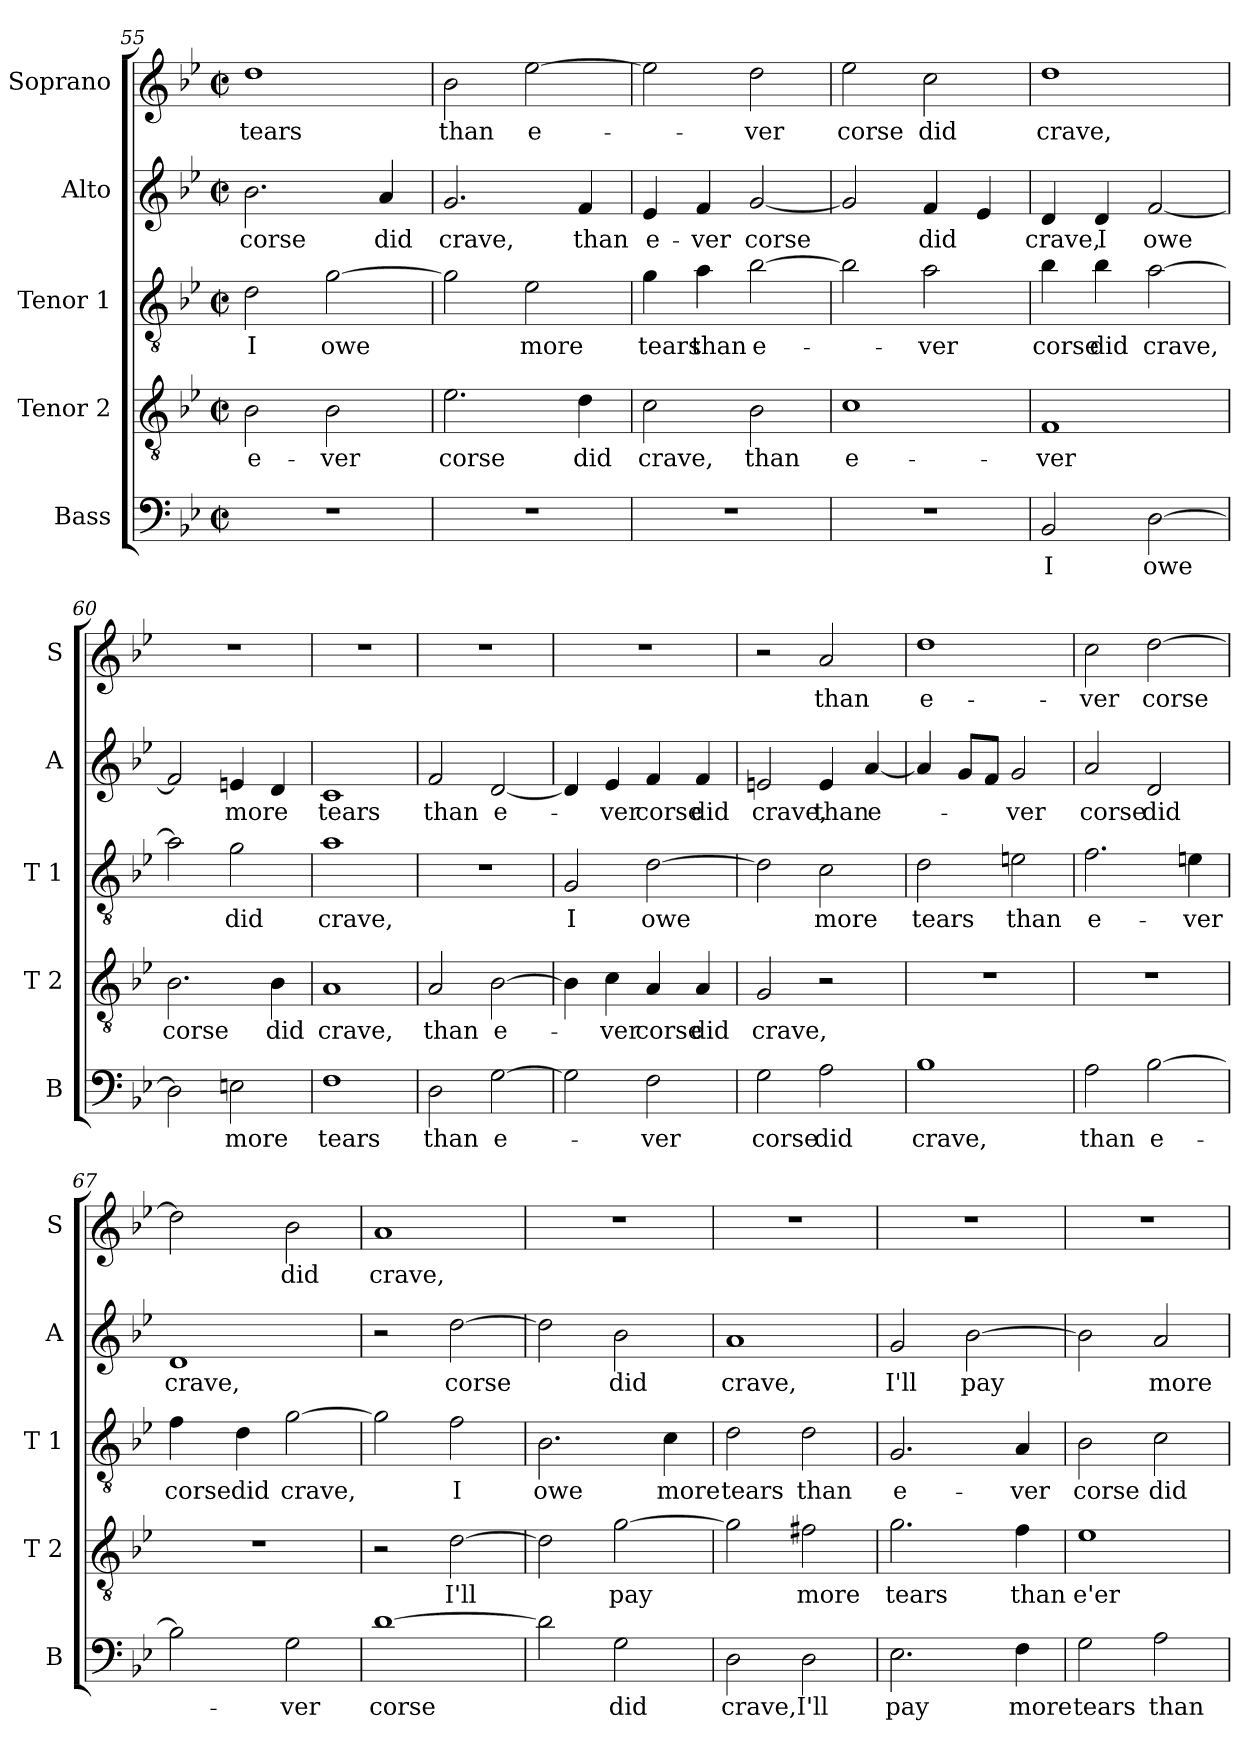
**kern	**text	**kern	**text	**kern	**text	**kern	**text	**kern	**text
*part5	*part5	*part4	*part4	*part3	*part3	*part2	*part2	*part1	*part1
*staff5	*staff5	*staff4	*staff4	*staff3	*staff3	*staff2	*staff2	*staff1	*staff1
*I"Bass	*	*I"Tenor 2	*	*I"Tenor 1	*	*I"Alto	*	*I"Soprano	*
*I'B	*	*I'T 2	*	*I'T 1	*	*I'A	*	*I'S	*
*clefF4	*	*clefGv2	*	*clefGv2	*	*clefG2	*	*clefG2	*
*k[b-e-]	*	*k[b-e-]	*	*k[b-e-]	*	*k[b-e-]	*	*k[b-e-]	*
*B-:	*	*B-:	*	*B-:	*	*B-:	*	*B-:	*
*M2/2	*	*M2/2	*	*M2/2	*	*M2/2	*	*M2/2	*
*met(c|)	*	*met(c|)	*	*met(c|)	*	*met(c|)	*	*met(c|)	*
=55	=55	=55	=55	=55	=55	=55	=55	=55	=55
1r	.	2B-\	e-	2d\	I	2.b-\	corse	1dd	tears
.	.	2B-\	-ver	[2g\	owe	.	.	.	.
.	.	.	.	.	.	4a/	did	.	.
=56	=56	=56	=56	=56	=56	=56	=56	=56	=56
1r	.	2.e-\	corse	2g\]	.	2.g/	crave,	2b-\	than
.	.	.	.	2e-\	more	.	.	[2ee-\	e-
.	.	4d\	did	.	.	4f/	than	.	.
=57	=57	=57	=57	=57	=57	=57	=57	=57	=57
1r	.	2c\	crave,	4g\	tears	4e-/	e-	2ee-\]	.
.	.	.	.	4a\	than	4f/	-ver	.	.
.	.	2B-\	than	[2b-\	e-	[2g/	corse	2dd\	-ver
=58	=58	=58	=58	=58	=58	=58	=58	=58	=58
1r	.	1c	e-	2b-\]	.	2g/]	.	2ee-\	corse
.	.	.	.	2a\	-ver	4f/	did	2cc\	did
.	.	.	.	.	.	4e-/	.	.	.
!!LO:PB:g=z
=59	=59	=59	=59	=59	=59	=59	=59	=59	=59
2BB-/	I	1F	-ver	4b-\	corse	4d/	crave,	1dd	crave,
.	.	.	.	4b-\	did	4d/	I	.	.
[2D\	owe	.	.	[2a\	crave,	[2f/	owe	.	.
=60	=60	=60	=60	=60	=60	=60	=60	=60	=60
2D\]	.	2.B-\	corse	2a\]	.	2f/]	.	1r	.
2En\	more	.	.	2g\	did	4en/	more	.	.
.	.	4B-\	did	.	.	4d/	.	.	.
=61	=61	=61	=61	=61	=61	=61	=61	=61	=61
1F	tears	1A	crave,	1a	crave,	1c	tears	1r	.
=62	=62	=62	=62	=62	=62	=62	=62	=62	=62
2D\	than	2A/	than	1r	.	2f/	than	1r	.
[2G\	e-	[2B-\	e-	.	.	[2d/	e-	.	.
=63	=63	=63	=63	=63	=63	=63	=63	=63	=63
2G\]	.	4B-\]	.	2G/	I	4d/]	.	1r	.
.	.	4c\	-ver	.	.	4e-/	-ver	.	.
2F\	-ver	4A/	corse	[2d\	owe	4f/	corse	.	.
.	.	4A/	did	.	.	4f/	did	.	.
=64	=64	=64	=64	=64	=64	=64	=64	=64	=64
2G\	corse	2G/	crave,	2d\]	.	2en/	crave,	2r	.
2A\	did	2r	.	2c\	more	4e/	than	2a/	than
.	.	.	.	.	.	[4a/	e-	.	.
!!LO:LB:g=z
=65	=65	=65	=65	=65	=65	=65	=65	=65	=65
1B-	crave,	1r	.	2d\	tears	4a/]	.	1dd	e-
.	.	.	.	.	.	8g/L	.	.	.
.	.	.	.	.	.	8f/J	.	.	.
.	.	.	.	2en\	than	2g/	-ver	.	.
=66	=66	=66	=66	=66	=66	=66	=66	=66	=66
2A\	than	1r	.	2.f\	e-	2a/	corse	2cc\	-ver
[2B-\	e-	.	.	.	.	2d/	did	[2dd\	corse
.	.	.	.	4en\	-ver	.	.	.	.
=67	=67	=67	=67	=67	=67	=67	=67	=67	=67
2B-\]	.	1r	.	4f\	corse	1d	crave,	2dd\]	.
.	.	.	.	4d\	did	.	.	.	.
2G\	-ver	.	.	[2g\	crave,	.	.	2b-\	did
=68	=68	=68	=68	=68	=68	=68	=68	=68	=68
[1d	corse	2r	.	2g\]	.	2r	.	1a	crave,
.	.	[2d\	I'll	2f\	I	[2dd\	corse	.	.
=69	=69	=69	=69	=69	=69	=69	=69	=69	=69
2d\]	.	2d\]	.	2.B-\	owe	2dd\]	.	1r	.
2G\	did	[2g\	pay	.	.	2b-\	did	.	.
.	.	.	.	4c\	more	.	.	.	.
=70	=70	=70	=70	=70	=70	=70	=70	=70	=70
2D\	crave,	2g\]	.	2d\	tears	1a	crave,	1r	.
2D\	I'll	2f#X\	more	2d\	than	.	.	.	.
!!LO:PB:g=z
=71	=71	=71	=71	=71	=71	=71	=71	=71	=71
2.E-\	pay	2.g\	tears	2.G/	e-	2g/	I'll	1r	.
.	.	.	.	.	.	[2b-\	pay	.	.
4F\	more	4f\	than	4A/	-ver	.	.	.	.
=72	=72	=72	=72	=72	=72	=72	=72	=72	=72
2G\	tears	1e-	e'er	2B-\	corse	2b-\]	.	1r	.
2A\	than	.	.	2c\	did	2a/	more	.	.
=	=	=	=	=	=	=	=	=	=
*-	*-	*-	*-	*-	*-	*-	*-	*-	*-
